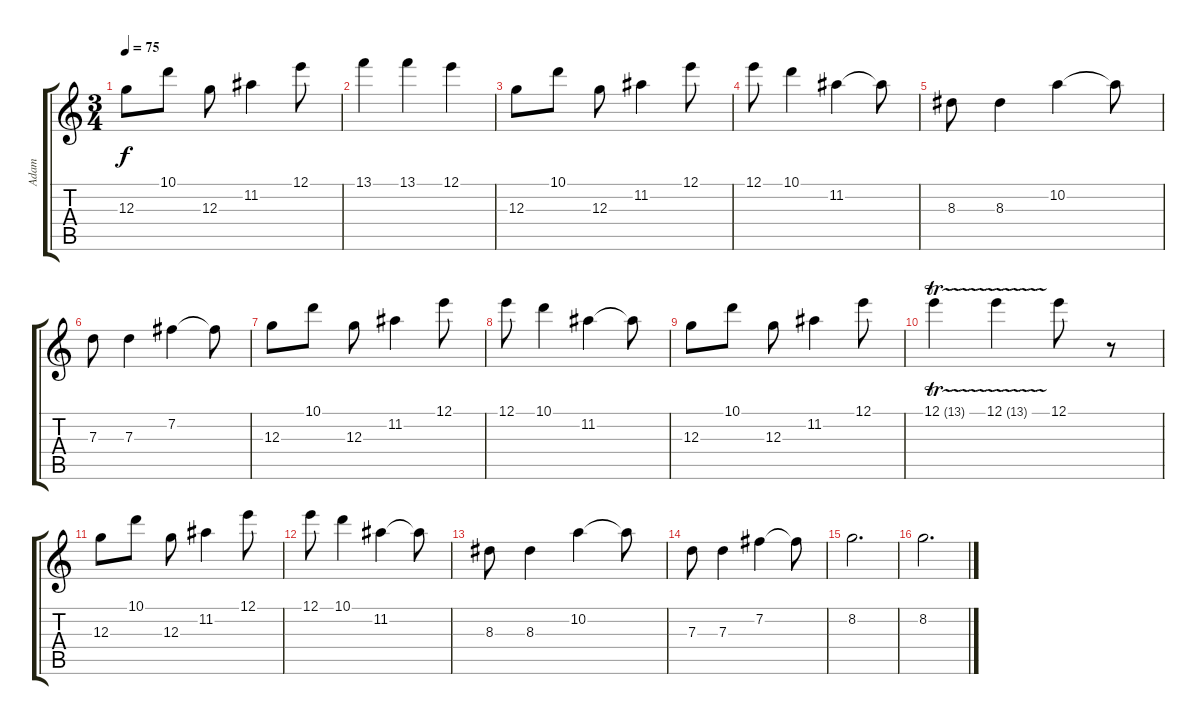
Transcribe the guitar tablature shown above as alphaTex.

\track ("Adam" "Adam") {instrument distortionguitar}
\staff {score tabs}
\tuning (E4 B3 G3 D3 A2 D2) {hide}
\ts (3 4)
\tempo 75
\clef g2
\ks c
12.3.8{dy f} 10.1.8 12.3.8 11.2.4 12.1.8 |
13.1.4 13.1.4 12.1.4 |
12.3.8 10.1.8 12.3.8 11.2.4 12.1.8 |
12.1.8 10.1.4 11.2.4 11.2{t}.8 |
8.3.8 8.3.4 10.2.4 10.2{t}.8 |
7.3.8 7.3.4 7.2.4 7.2{t}.8 |
12.3.8 10.1.8 12.3.8 11.2.4 12.1.8 |
12.1.8 10.1.4 11.2.4 11.2{t}.8 |
12.3.8 10.1.8 12.3.8 11.2.4 12.1.8 |
12.1{tr (13 16)}.4 12.1{tr (13 16)}.4 12.1.8 r.8 |
12.3.8 10.1.8 12.3.8 11.2.4 12.1.8 |
12.1.8 10.1.4 11.2.4 11.2{t}.8 |
8.3.8 8.3.4 10.2.4 10.2{t}.8 |
7.3.8 7.3.4 7.2.4 7.2{t}.8 |
8.2.2{d} |
8.2.2{d}
